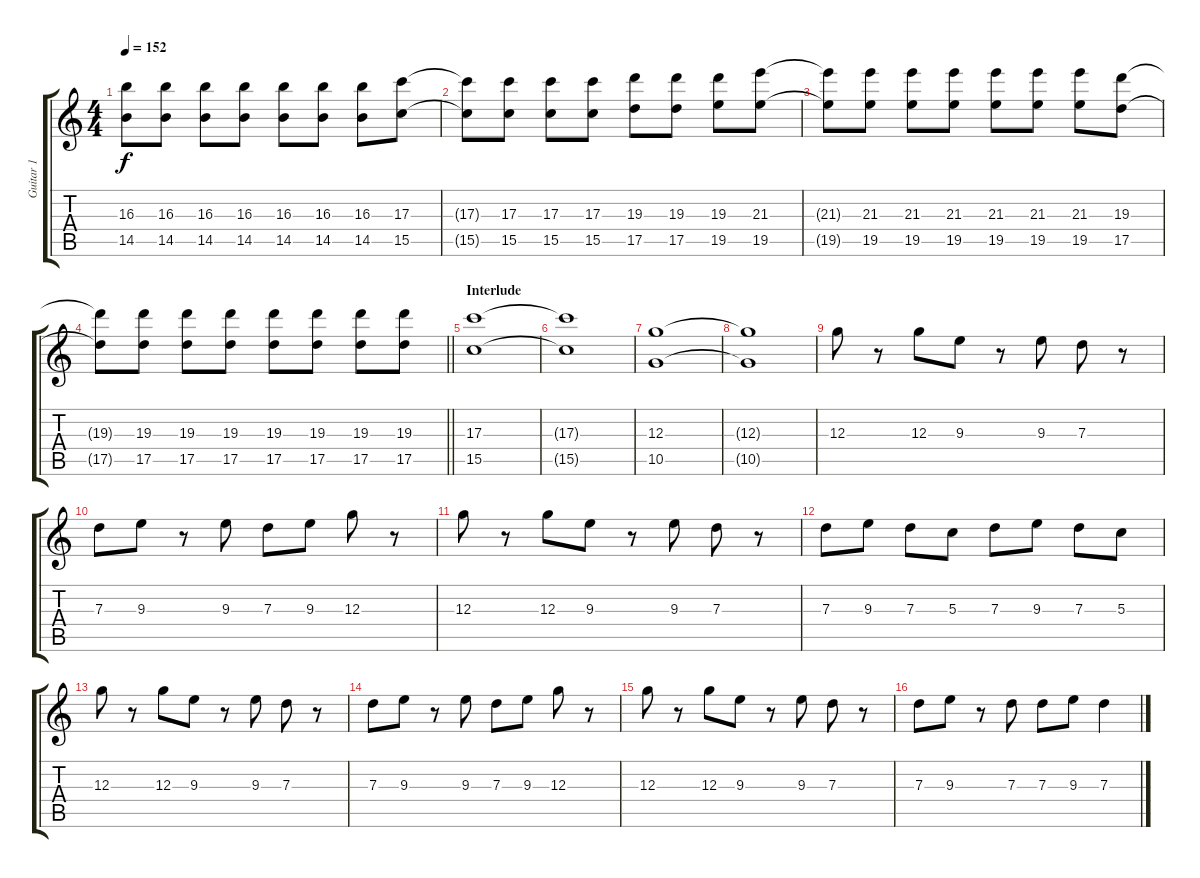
\track ("Guitar 1" "Guitar 1") {instrument overdrivenguitar}
\staff {score tabs}
\tuning (E4 B3 G3 D3 A2 E2) {hide}
\ts (4 4)
\tempo 152
\clef g2
\ks c
(16.3{t} 14.5{t}).8{dy f} (16.3 14.5).8 (16.3 14.5).8 (16.3 14.5).8 (16.3 14.5).8 (16.3 14.5).8 (16.3 14.5).8 (17.3 15.5).8 |
(17.3{t} 15.5{t}).8 (17.3 15.5).8 (17.3 15.5).8 (17.3 15.5).8 (19.3 17.5).8 (19.3 17.5).8 (19.3 19.5).8 (21.3 19.5).8 |
(21.3{t} 19.5{t}).8 (21.3 19.5).8 (21.3 19.5).8 (21.3 19.5).8 (21.3 19.5).8 (21.3 19.5).8 (21.3 19.5).8 (19.3 17.5).8 |
\barLineRight lightlight
(19.3{t} 17.5{t}).8 (19.3 17.5).8 (19.3 17.5).8 (19.3 17.5).8 (19.3 17.5).8 (19.3 17.5).8 (19.3 17.5).8 (19.3 17.5).8 |
\section ("" "Interlude")
(17.3 15.5).1 |
(17.3{t} 15.5{t}).1 |
(12.3 10.5).1{volume 0} |
(12.3{t} 10.5{t}).1 |
12.3.8{volume 13} r.8 12.3.8 9.3.8 r.8 9.3.8 7.3.8 r.8 |
7.3.8 9.3.8 r.8 9.3.8 7.3.8 9.3.8 12.3.8 r.8 |
12.3.8 r.8 12.3.8 9.3.8 r.8 9.3.8 7.3.8 r.8 |
7.3.8 9.3.8 7.3.8 5.3.8 7.3.8 9.3.8 7.3.8 5.3.8 |
12.3.8 r.8 12.3.8 9.3.8 r.8 9.3.8 7.3.8 r.8 |
7.3.8 9.3.8 r.8 9.3.8 7.3.8 9.3.8 12.3.8 r.8 |
12.3.8 r.8 12.3.8 9.3.8 r.8 9.3.8 7.3.8 r.8 |
7.3.8 9.3.8 r.8 7.3.8 7.3.8 9.3.8 7.3.4
